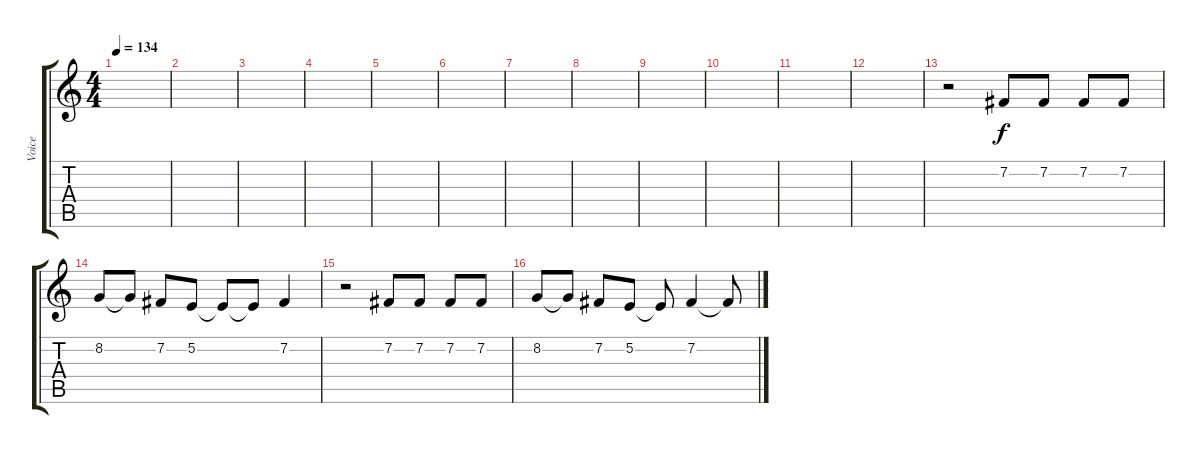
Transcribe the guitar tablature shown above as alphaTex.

\track ("Voice" "Voice") {instrument lead6voice}
\staff {score tabs}
\tuning (E4 B3 G3 D3 A2 E2) {hide}
\ts (4 4)
\tempo 134
\clef g2
\ks c
|
|
|
|
|
|
|
|
|
|
|
|
r.2 7.2.8 7.2.8 7.2.8 7.2.8 |
8.2.8 8.2{t}.8 7.2.8 5.2.8 5.2{t}.8 5.2{t}.8 7.2.4 |
r.2 7.2.8 7.2.8 7.2.8 7.2.8 |
8.2.8 8.2{t}.8 7.2.8 5.2.8 5.2{t}.8 7.2.4 7.2{t}.8
